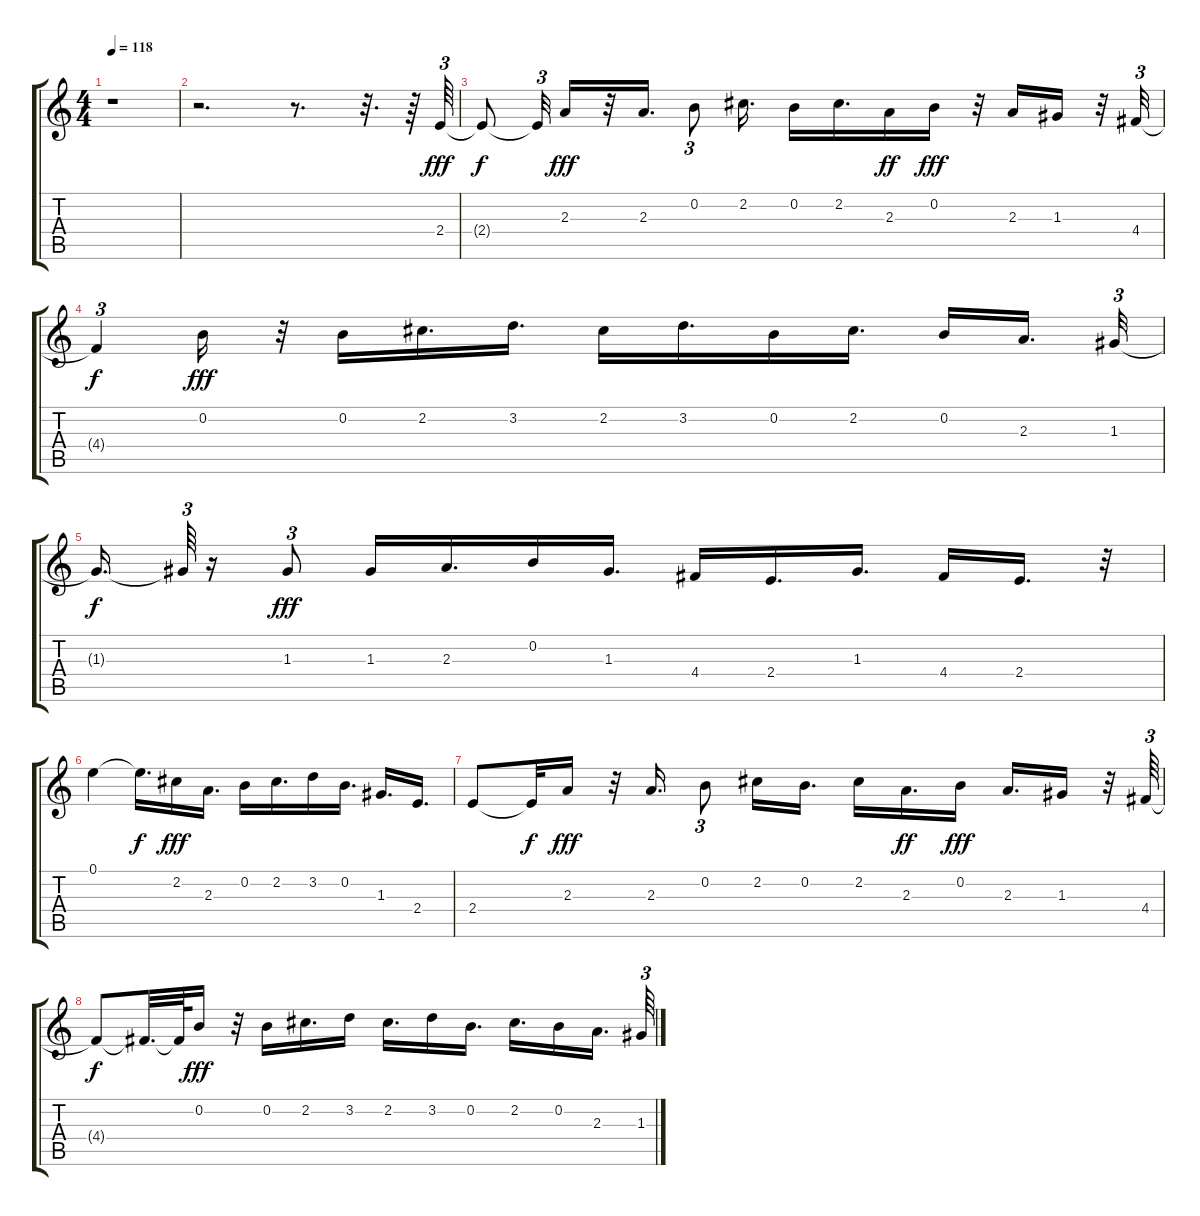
\track "" {instrument fiddle}
\staff {score tabs}
\tuning (E5 B4 G4 D4 A3 E3) {hide}
\ts (4 4)
\tempo 118
\clef g2
\ks c
r.1{dy fff} |
r.2{d} r.8{d} r.32{d} r.64 2.4.64{tu (3 2) volume 12 balance 8 instrument stringensemble1} |
2.4{t}.8{dy f} 2.4{t}.32{tu (3 2) beam splitsecondary} 2.3.16{dy fff} r.32 2.3.16{d} 0.2.8{tu (3 2)} 2.2.16{d} 0.2.16 2.2.16{d} 2.3.16{dy ff} 0.2.16{dy fff} r.32 2.3.16 1.3.16 r.32 4.4.32{tu (3 2)} |
4.4{t}.4{tu (3 2) dy f} 0.2.16{dy fff} r.32 0.2.16 2.2.16{d} 3.2.16{d} 2.2.16 3.2.16{d} 0.2.16 2.2.16{d} 0.2.16 2.3.16{d beam splitsecondary} 1.3.32{tu (3 2)} |
1.3{t}.16{d dy f} 1.3{t}.64{tu (3 2)} r.16 1.3.8{tu (3 2) dy fff} 1.3.16 2.3.16{d} 0.2.16 1.3.16{d} 4.4.16 2.4.16{d} 1.3.16{d} 4.4.16 2.4.16{d} r.32 |
0.1.4 0.1{t}.16{d dy f} 2.2.16{dy fff} 2.3.16{d} 0.2.16 2.2.16{d} 3.2.16 0.2.16{d} 1.3.16{d} 2.4.16{d} |
2.4.8 2.4{t}.32{dy f} 2.3.16{dy fff} r.32 2.3.16{d} 0.2.8{tu (3 2)} 2.2.16 0.2.16{d} 2.2.16 2.3.16{d dy ff} 0.2.16{dy fff} 2.3.16{d} 1.3.16 r.32 4.4.64{tu (3 2)} |
4.4{t}.8{dy f} 4.4{t}.32{d} 4.4{t}.64 0.2.16{dy fff} r.32 0.2.16 2.2.16{d} 3.2.16 2.2.16{d} 3.2.16 0.2.16{d} 2.2.16{d} 0.2.16 2.3.16{d} 1.3.64{tu (3 2)}
